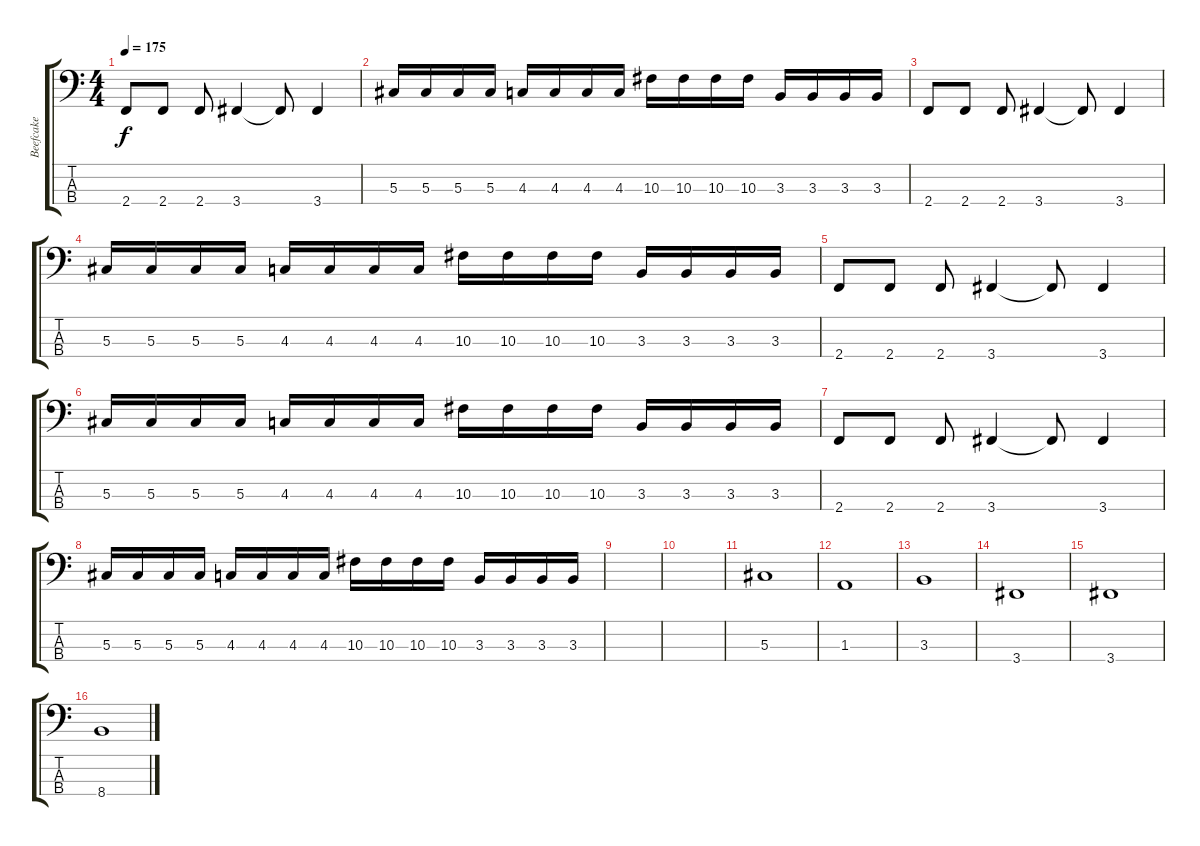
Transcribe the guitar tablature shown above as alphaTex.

\track ("Beefcake" "Beefcake") {instrument electricbasspick}
\staff {score tabs}
\tuning (Gb2 Db2 Ab1 Eb1) {hide}
\ts (4 4)
\tempo 175
\clef f4
\ks c
2.4.8{dy f} 2.4.8 2.4.8 3.4.4 3.4{t}.8 3.4.4 |
5.3.16 5.3.16 5.3.16 5.3.16 4.3.16 4.3.16 4.3.16 4.3.16 10.3.16 10.3.16 10.3.16 10.3.16 3.3.16 3.3.16 3.3.16 3.3.16 |
2.4.8 2.4.8 2.4.8 3.4.4 3.4{t}.8 3.4.4 |
5.3.16 5.3.16 5.3.16 5.3.16 4.3.16 4.3.16 4.3.16 4.3.16 10.3.16 10.3.16 10.3.16 10.3.16 3.3.16 3.3.16 3.3.16 3.3.16 |
2.4.8 2.4.8 2.4.8 3.4.4 3.4{t}.8 3.4.4 |
5.3.16 5.3.16 5.3.16 5.3.16 4.3.16 4.3.16 4.3.16 4.3.16 10.3.16 10.3.16 10.3.16 10.3.16 3.3.16 3.3.16 3.3.16 3.3.16 |
2.4.8 2.4.8 2.4.8 3.4.4 3.4{t}.8 3.4.4 |
5.3.16 5.3.16 5.3.16 5.3.16 4.3.16 4.3.16 4.3.16 4.3.16 10.3.16 10.3.16 10.3.16 10.3.16 3.3.16 3.3.16 3.3.16 3.3.16 |
|
|
5.3.1 |
1.3.1 |
3.3.1 |
3.4.1 |
3.4.1 |
8.4.1
